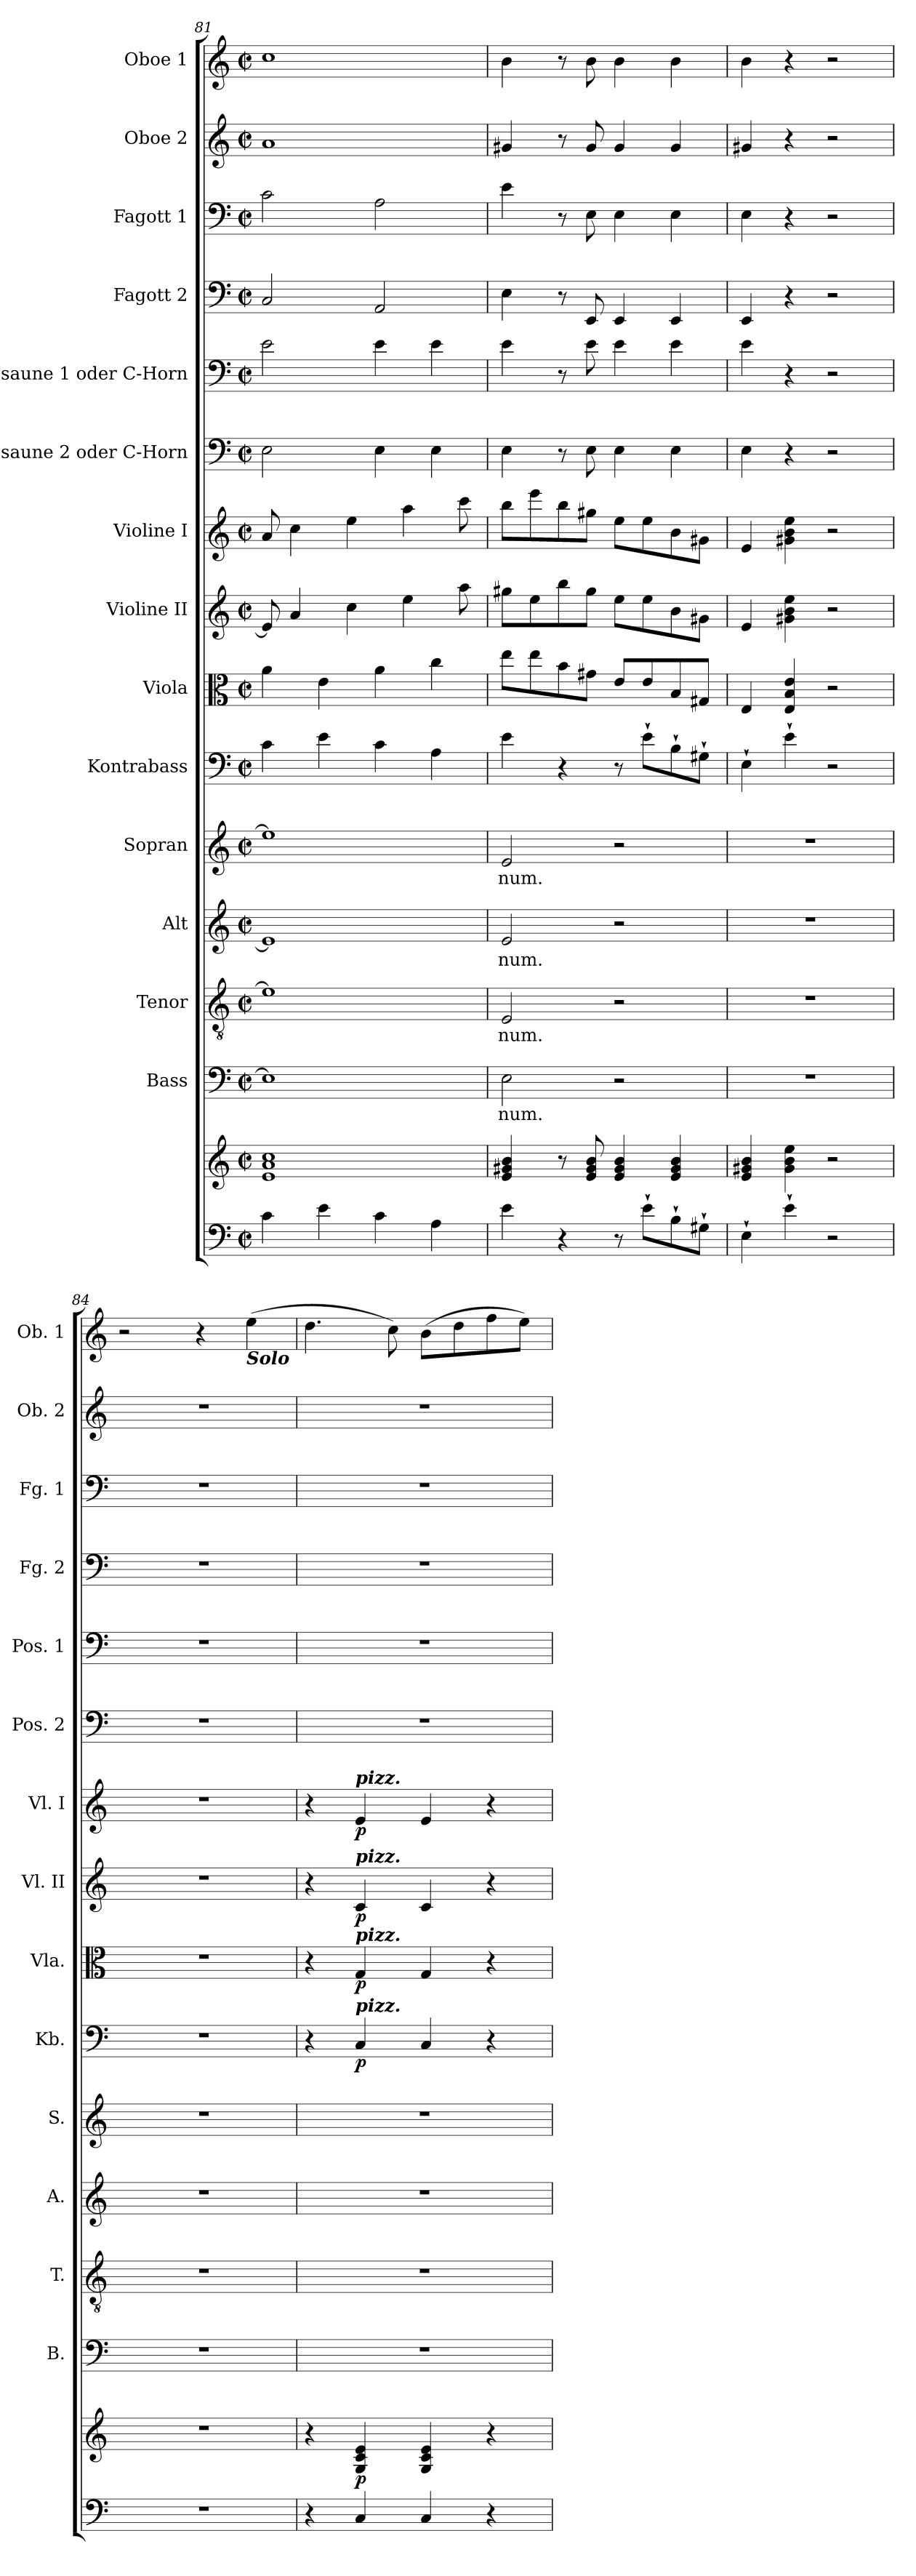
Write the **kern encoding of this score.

**kern	**kern	**dynam	**kern	**text	**kern	**text	**kern	**text	**kern	**text	**kern	**dynam	**kern	**dynam	**kern	**dynam	**kern	**dynam	**kern	**kern	**kern	**kern	**kern	**kern
*part15	*part15	*part15	*part14	*part14	*part13	*part13	*part12	*part12	*part11	*part11	*part10	*part10	*part9	*part9	*part8	*part8	*part7	*part7	*part6	*part5	*part4	*part3	*part2	*part1
*staff16	*staff15	*staff15/16	*staff14	*staff14	*staff13	*staff13	*staff12	*staff12	*staff11	*staff11	*staff10	*staff10	*staff9	*staff9	*staff8	*staff8	*staff7	*staff7	*staff6	*staff5	*staff4	*staff3	*staff2	*staff1
*	*	*	*I"Bass	*	*I"Tenor	*	*I"Alt	*	*I"Sopran	*	*I"Kontrabass	*	*I"Viola	*	*I"Violine II	*	*I"Violine I	*	*I"Posaune 2 oder C-Horn	*I"Posaune 1 oder C-Horn	*I"Fagott 2	*I"Fagott 1	*I"Oboe 2	*I"Oboe 1
*	*	*	*I'B.	*	*I'T.	*	*I'A.	*	*I'S.	*	*I'Kb.	*	*I'Vla.	*	*I'Vl. II	*	*I'Vl. I	*	*I'Pos. 2	*I'Pos. 1	*I'Fg. 2	*I'Fg. 1	*I'Ob. 2	*I'Ob. 1
*clefF4	*clefG2	*	*clefF4	*	*clefGv2	*	*clefG2	*	*clefG2	*	*clefF4	*	*clefC3	*	*clefG2	*	*clefG2	*	*clefF4	*clefF4	*clefF4	*clefF4	*clefG2	*clefG2
*	*	*	*	*	*	*	*	*	*	*	*ITrd7c12	*	*	*	*	*	*	*	*	*	*	*	*	*
*k[]	*k[]	*	*k[]	*	*k[]	*	*k[]	*	*k[]	*	*k[]	*	*k[]	*	*k[]	*	*k[]	*	*k[]	*k[]	*k[]	*k[]	*k[]	*k[]
*C:	*C:	*	*C:	*	*C:	*	*C:	*	*C:	*	*C:	*	*C:	*	*C:	*	*C:	*	*C:	*C:	*C:	*C:	*C:	*C:
*M2/2	*M2/2	*	*M2/2	*	*M2/2	*	*M2/2	*	*M2/2	*	*M2/2	*	*M2/2	*	*M2/2	*	*M2/2	*	*M2/2	*M2/2	*M2/2	*M2/2	*M2/2	*M2/2
*met(c|)	*met(c|)	*	*met(c|)	*	*met(c|)	*	*met(c|)	*	*met(c|)	*	*met(c|)	*	*met(c|)	*	*met(c|)	*	*met(c|)	*	*met(c|)	*met(c|)	*met(c|)	*met(c|)	*met(c|)	*met(c|)
=81	=81	=81	=81	=81	=81	=81	=81	=81	=81	=81	=81	=81	=81	=81	=81	=81	=81	=81	=81	=81	=81	=81	=81	=81
4c\	1e 1a 1cc	.	1E]	.	1e]	.	1e]	.	1ee]	.	4C\	.	4a\	.	8e/]	.	8a/	.	2E\	2e\	2C/	2c\	1a	1cc
.	.	.	.	.	.	.	.	.	.	.	.	.	.	.	4a/	.	4cc\	.	.	.	.	.	.	.
4e\	.	.	.	.	.	.	.	.	.	.	4E\	.	4e\	.	.	.	.	.	.	.	.	.	.	.
.	.	.	.	.	.	.	.	.	.	.	.	.	.	.	4cc\	.	4ee\	.	.	.	.	.	.	.
4c\	.	.	.	.	.	.	.	.	.	.	4C\	.	4a\	.	.	.	.	.	4E\	4e\	2AA/	2A\	.	.
.	.	.	.	.	.	.	.	.	.	.	.	.	.	.	4ee\	.	4aa\	.	.	.	.	.	.	.
4A\	.	.	.	.	.	.	.	.	.	.	4AA\	.	4cc\	.	.	.	.	.	4E\	4e\	.	.	.	.
.	.	.	.	.	.	.	.	.	.	.	.	.	.	.	8aa\	.	8ccc\	.	.	.	.	.	.	.
=82	=82	=82	=82	=82	=82	=82	=82	=82	=82	=82	=82	=82	=82	=82	=82	=82	=82	=82	=82	=82	=82	=82	=82	=82
!	!	!	!	!LO:LY:b	!	!LO:LY:b	!	!LO:LY:b	!	!LO:LY:b	!	!	!	!	!	!	!	!	!	!	!	!	!	!
4e\	4e/ 4g#X/ 4b/	.	2E\	-num.	2E/	-num.	2e/	-num.	2e/	-num.	4E\	.	8ee\L	.	8gg#X\L	.	8bb\L	.	4E\	4e\	4E\	4e\	4g#X/	4b\
.	.	.	.	.	.	.	.	.	.	.	.	.	8ee\	.	8ee\	.	8eee\	.	.	.	.	.	.	.
4r	8r	.	.	.	.	.	.	.	.	.	4r	.	8b\	.	8bb\	.	8bb\	.	8r	8r	8r	8r	8r	8r
.	8e/ 8g#/ 8b/	.	.	.	.	.	.	.	.	.	.	.	8g#X\J	.	8gg#\J	.	8gg#X\J	.	8E\	8e\	8EE/	8E\	8g#/	8b\
8r	4e/ 4g#/ 4b/	.	2r	.	2r	.	2r	.	2r	.	8r	.	8e/L	.	8ee\L	.	8ee\L	.	4E\	4e\	4EE/	4E\	4g#/	4b\
8e`>\L	.	.	.	.	.	.	.	.	.	.	8E`>\L	.	8e/	.	8ee\	.	8ee\	.	.	.	.	.	.	.
8B`>\	4e/ 4g#/ 4b/	.	.	.	.	.	.	.	.	.	8BB`>\	.	8B/	.	8b\	.	8b\	.	4E\	4e\	4EE/	4E\	4g#/	4b\
8G#X`>\J	.	.	.	.	.	.	.	.	.	.	8GG#X`>\J	.	8G#X/J	.	8g#X\J	.	8g#X\J	.	.	.	.	.	.	.
=83	=83	=83	=83	=83	=83	=83	=83	=83	=83	=83	=83	=83	=83	=83	=83	=83	=83	=83	=83	=83	=83	=83	=83	=83
4E`>\	4e/ 4g#X/ 4b/	.	1r	.	1r	.	1r	.	1r	.	4EE`>\	.	4E/	.	4e/	.	4e/	.	4E\	4e\	4EE/	4E\	4g#X/	4b\
4e`>\	4g#\ 4b\ 4ee\	.	.	.	.	.	.	.	.	.	4E`>\	.	4E/ 4B/ 4e/	.	4g#X\ 4b\ 4ee\	.	4g#X\ 4b\ 4ee\	.	4r	4r	4r	4r	4r	4r
2r	2r	.	.	.	.	.	.	.	.	.	2r	.	2r	.	2r	.	2r	.	2r	2r	2r	2r	2r	2r
=84	=84	=84	=84	=84	=84	=84	=84	=84	=84	=84	=84	=84	=84	=84	=84	=84	=84	=84	=84	=84	=84	=84	=84	=84
1r	1r	.	1r	.	1r	.	1r	.	1r	.	1r	.	1r	.	1r	.	1r	.	1r	1r	1r	1r	1r	2r
.	.	.	.	.	.	.	.	.	.	.	.	.	.	.	.	.	.	.	.	.	.	.	.	4r
!	!	!	!	!	!	!	!	!	!	!	!	!	!	!	!	!	!	!	!	!	!	!	!	!LO:TX:b:Bi:t=Solo
.	.	.	.	.	.	.	.	.	.	.	.	.	.	.	.	.	.	.	.	.	.	.	.	(>4ee\
!!LO:PB:g=z
=85	=85	=85	=85	=85	=85	=85	=85	=85	=85	=85	=85	=85	=85	=85	=85	=85	=85	=85	=85	=85	=85	=85	=85	=85
4r	4r	.	1r	.	1r	.	1r	.	1r	.	4r	.	4r	.	4r	.	4r	.	1r	1r	1r	1r	1r	4.dd\
!	!	!	!	!	!	!	!	!	!	!	!	!	!	!	!	!	!LO:TX:a:Bi:t=pizz.	!	!	!	!	!	!	!
!	!	!	!	!	!	!	!	!	!	!	!	!	!	!	!LO:TX:a:Bi:t=pizz.	!	!	!	!	!	!	!	!	!
!	!	!	!	!	!	!	!	!	!	!	!	!	!LO:TX:a:Bi:t=pizz.	!	!	!	!	!	!	!	!	!	!	!
!	!	!	!	!	!	!	!	!	!	!	!LO:TX:a:Bi:t=pizz.	!	!	!	!	!	!	!	!	!	!	!	!	!
!	!	!LO:DY:b	!	!	!	!	!	!	!	!	!	!LO:DY:b	!	!LO:DY:b	!	!LO:DY:b	!	!LO:DY:b	!	!	!	!	!	!
4C/	4G/ 4c/ 4e/	p	.	.	.	.	.	.	.	.	4CC/	p	4G/	p	4c/	p	4e/	p	.	.	.	.	.	.
.	.	.	.	.	.	.	.	.	.	.	.	.	.	.	.	.	.	.	.	.	.	.	.	8cc\)
4C/	4G/ 4c/ 4e/	.	.	.	.	.	.	.	.	.	4CC/	.	4G/	.	4c/	.	4e/	.	.	.	.	.	.	(>8b\L
.	.	.	.	.	.	.	.	.	.	.	.	.	.	.	.	.	.	.	.	.	.	.	.	8dd\
4r	4r	.	.	.	.	.	.	.	.	.	4r	.	4r	.	4r	.	4r	.	.	.	.	.	.	8ff\
.	.	.	.	.	.	.	.	.	.	.	.	.	.	.	.	.	.	.	.	.	.	.	.	8ee\J)
=	=	=	=	=	=	=	=	=	=	=	=	=	=	=	=	=	=	=	=	=	=	=	=	=
*-	*-	*-	*-	*-	*-	*-	*-	*-	*-	*-	*-	*-	*-	*-	*-	*-	*-	*-	*-	*-	*-	*-	*-	*-
